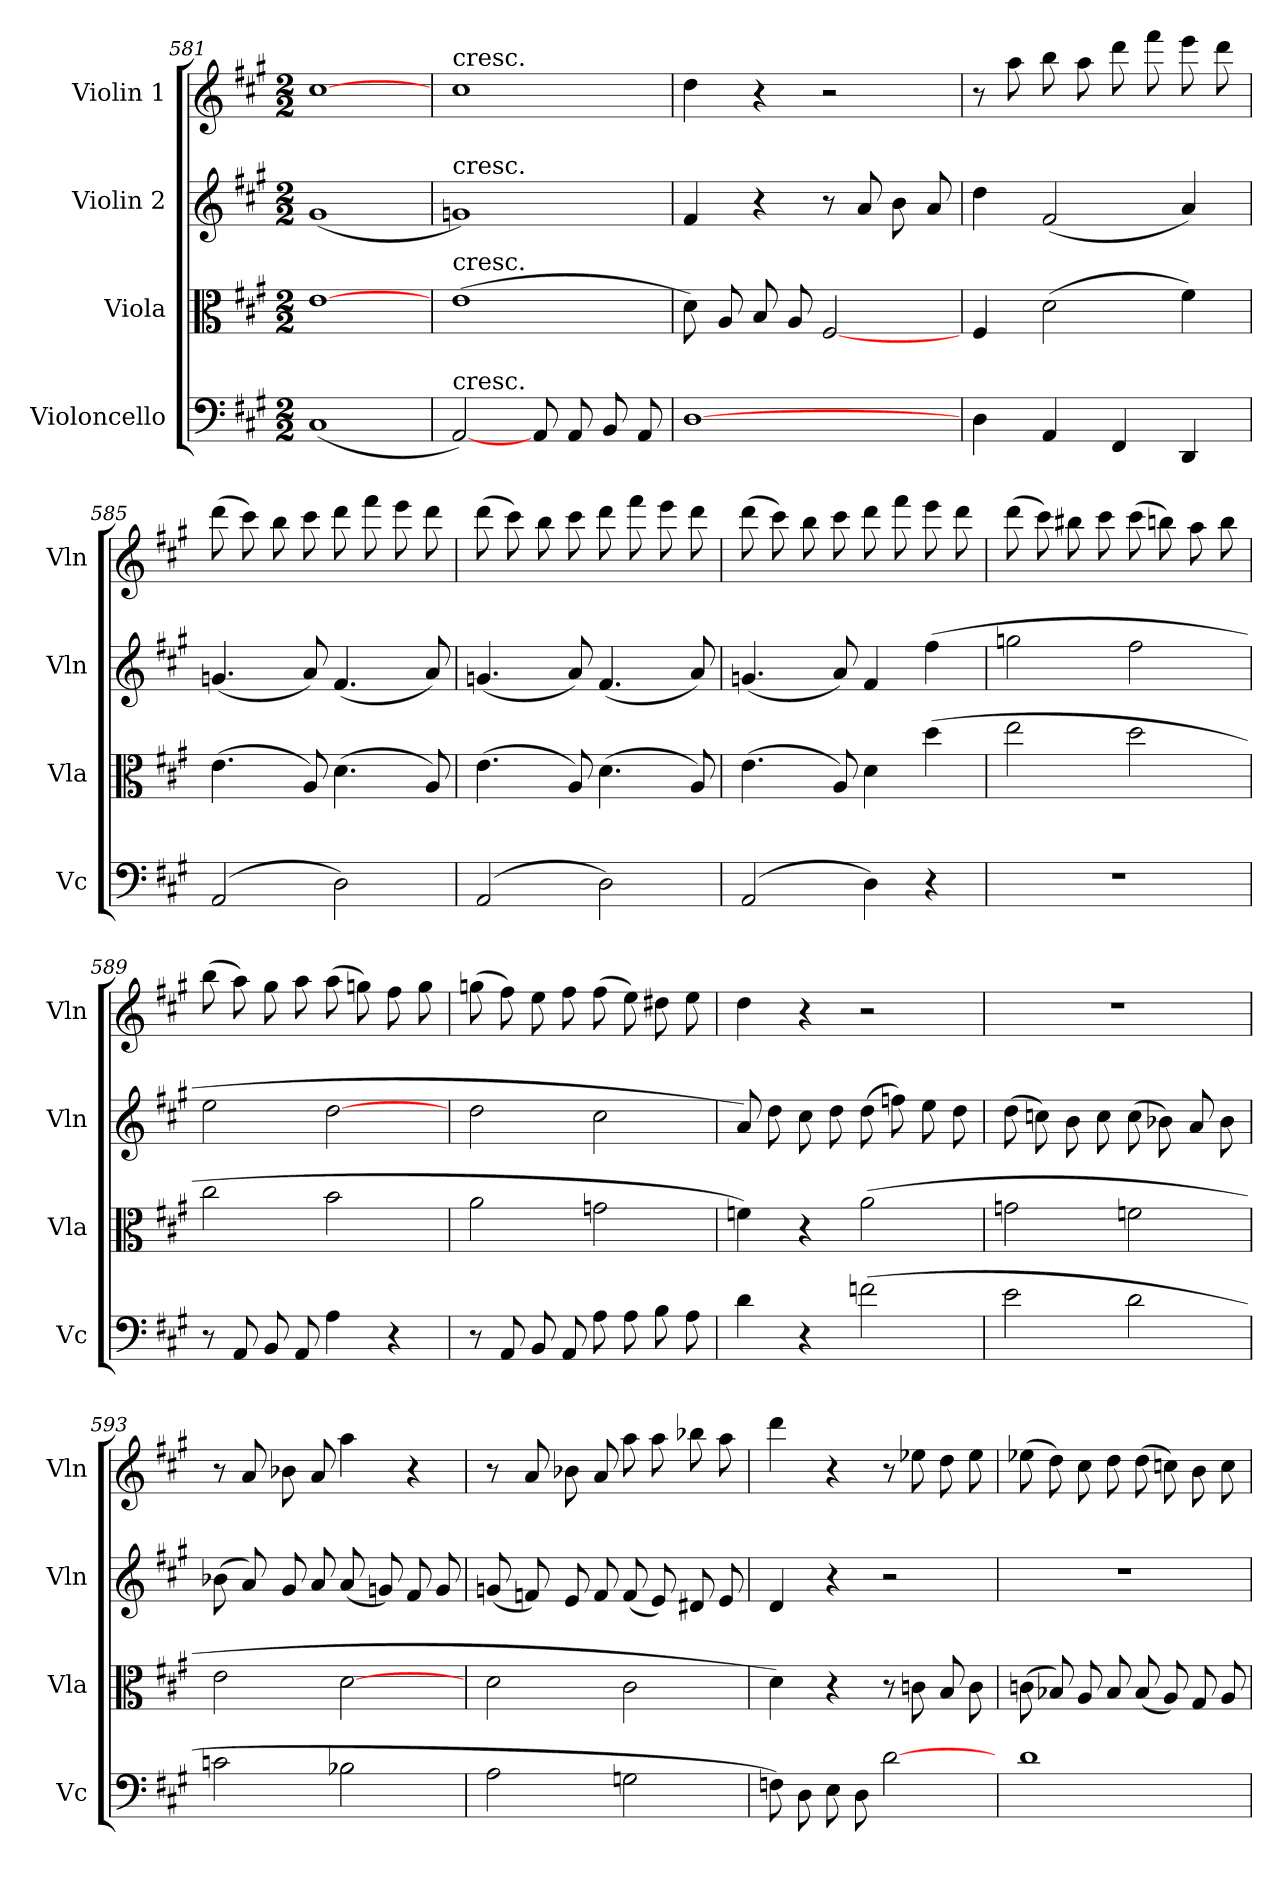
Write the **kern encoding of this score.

**kern	**kern	**kern	**kern
*part4	*part3	*part2	*part1
*staff4	*staff3	*staff2	*staff1
*I"Violoncello	*I"Viola	*I"Violin 2	*I"Violin 1
*I'Vc	*I'Vla	*I'Vln	*I'Vln
*clefF4	*clefC3	*clefG2	*clefG2
*k[f#c#g#]	*k[f#c#g#]	*k[f#c#g#]	*k[f#c#g#]
*A:	*A:	*A:	*A:
*M2/2	*M2/2	*M2/2	*M2/2
=581	=581	=581	=581
(1C#	[1e	(1g#	[1cc#
=582	=582	=582	=582
!	!	!	!LO:TX:a:t=cresc.
!	!	!LO:TX:a:t=cresc.	!
!	!LO:TX:a:t=cresc.	!	!
!LO:TX:a:t=cresc.	!	!	!
[2AA)	(1e	1gn)	1cc#
8AA	.	.	.
8AA	.	.	.
8BB	.	.	.
8AA	.	.	.
=583	=583	=583	=583
[1D	8d)	4f#	4dd
.	8A	.	.
.	8B	4r	4r
.	8A	.	.
.	[2F#	8r	2r
.	.	8a	.
.	.	8b	.
.	.	8a	.
=584	=584	=584	=584
4D	4F#	4dd	8r
.	.	.	8aa
4AA	(2d	(2f#	8bb
.	.	.	8aa
4FF#	.	.	8ddd
.	.	.	8fff#
4DD	4f#)	4a)	8eee
.	.	.	8ddd
=585	=585	=585	=585
(2AA	(4.e	(4.gn	(8ddd
.	.	.	8ccc#)
.	.	.	8bb
.	8A)	8a)	8ccc#
2D)	(4.d	(4.f#	8ddd
.	.	.	8fff#
.	.	.	8eee
.	8A)	8a)	8ddd
=586	=586	=586	=586
(2AA	(4.e	(4.gn	(8ddd
.	.	.	8ccc#)
.	.	.	8bb
.	8A)	8a)	8ccc#
2D)	(4.d	(4.f#	8ddd
.	.	.	8fff#
.	.	.	8eee
.	8A)	8a)	8ddd
=587	=587	=587	=587
(2AA	(4.e	(4.gn	(8ddd
.	.	.	8ccc#)
.	.	.	8bb
.	8A)	8a)	8ccc#
4D)	4d	4f#	8ddd
.	.	.	8fff#
4r	(4dd	(4ff#	8eee
.	.	.	8ddd
=588	=588	=588	=588
1r	2ee	2ggn	(8ddd
.	.	.	8ccc#)
.	.	.	8bb#X
.	.	.	8ccc#
.	2dd	2ff#	(8ccc#
.	.	.	8bbn)
.	.	.	8aa
.	.	.	8bb
=589	=589	=589	=589
8r	2cc#	2ee	(8bb
8AA	.	.	8aa)
8BB	.	.	8gg#
8AA	.	.	8aa
4A	2b	[2dd	(8aa
.	.	.	8ggn)
4r	.	.	8ff#
.	.	.	8gg
=590	=590	=590	=590
8r	2a	2dd	(8ggn
8AA	.	.	8ff#)
8BB	.	.	8ee
8AA	.	.	8ff#
8A	2gn	2cc#	(8ff#
8A	.	.	8ee)
8B	.	.	8dd#X
8A	.	.	8ee
=591	=591	=591	=591
4d	4fn)	8a)	4dd
.	.	8dd	.
4r	4r	8cc#	4r
.	.	8dd	.
(2fn	(2a	(8dd	2r
.	.	8ffn)	.
.	.	8ee	.
.	.	8dd	.
=592	=592	=592	=592
2e	2gn	(8dd	1r
.	.	8ccn)	.
.	.	8b	.
.	.	8cc	.
2d	2fn	(8cc	.
.	.	8b-X)	.
.	.	8a	.
.	.	8b-	.
=593	=593	=593	=593
2cn	2e	(8b-X	8r
.	.	8a)	8a
.	.	8g#	8b-X
.	.	8a	8a
2B-X	[2d	(8a	4aa
.	.	8gn)	.
.	.	8f#	4r
.	.	8g	.
=594	=594	=594	=594
2A	2d	(8gn	8r
.	.	8fn)	8a
.	.	8e	8b-X
.	.	8f	8a
2Gn	2c#	(8f	8aa
.	.	8e)	8aa
.	.	8d#X	8bb-X
.	.	8e	8aa
=595	=595	=595	=595
8Fn)	4d)	4d	4ddd
8D	.	.	.
8E	4r	4r	4r
8D	.	.	.
[2d	8r	2r	8r
.	8cn	.	8ee-X
.	8B	.	8dd
.	8c	.	8ee-
=596	=596	=596	=596
1d	(8cn	1r	(8ee-X
.	8B-X)	.	8dd)
.	8A	.	8cc#
.	8B-	.	8dd
.	(8B-	.	(8dd
.	8A)	.	8ccn)
.	8G#	.	8b
.	8A	.	8cc
=	=	=	=
*-	*-	*-	*-
